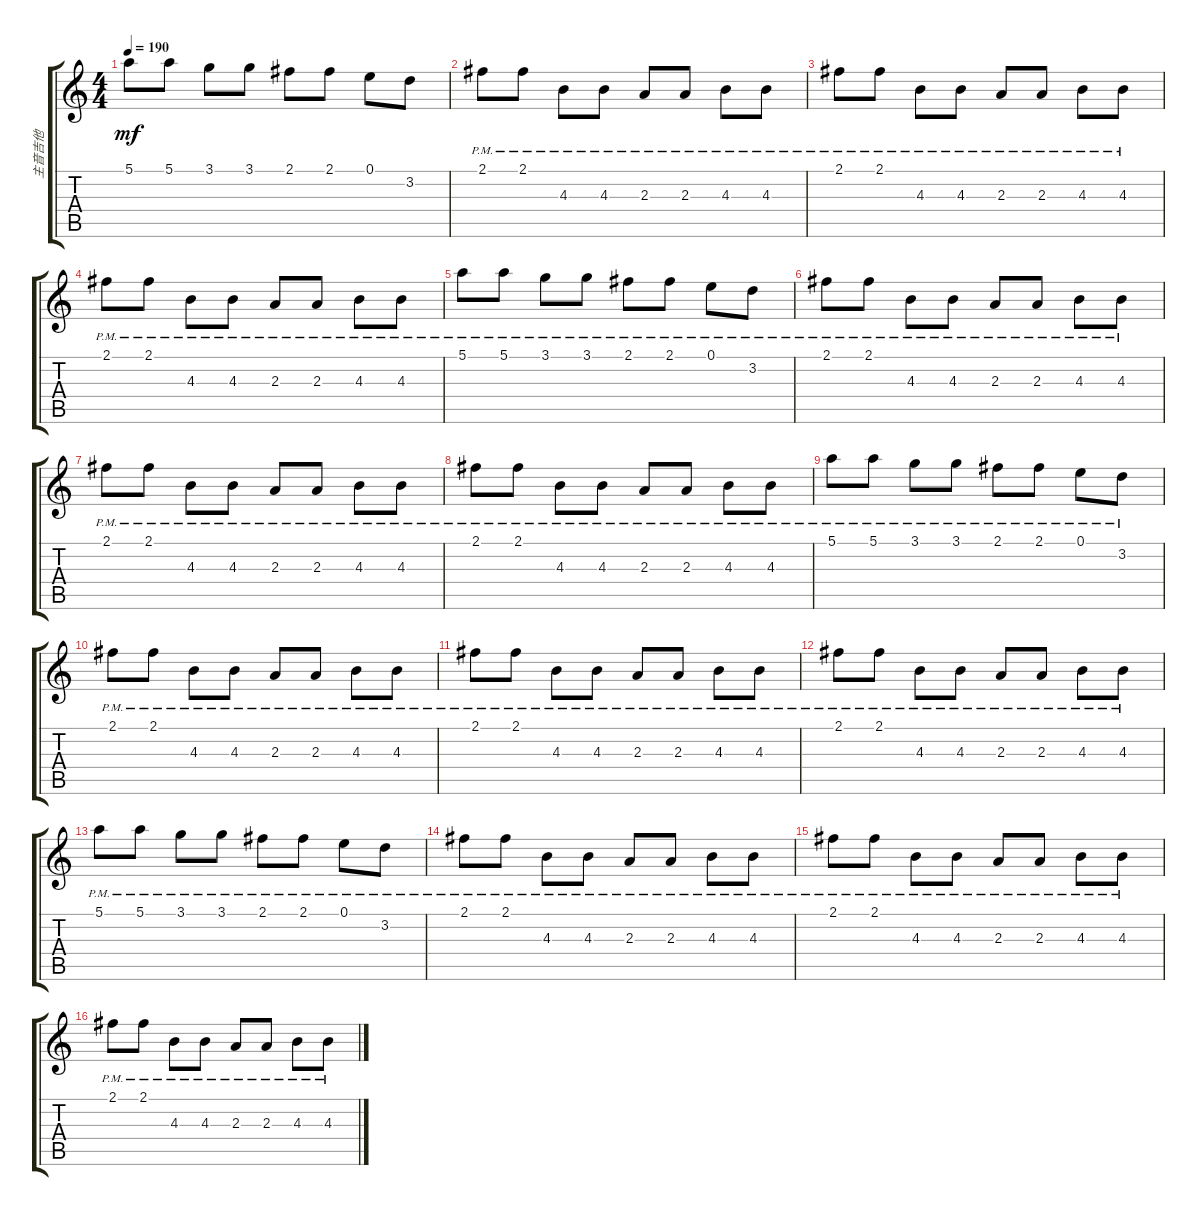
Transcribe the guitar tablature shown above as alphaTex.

\track ("主音吉他" "主音吉他") {instrument overdrivenguitar}
\staff {score tabs}
\tuning (E4 B3 G3 D3 A2 E2) {hide}
\ts (4 4)
\tempo 190
\clef g2
\ks c
5.1.8{dy mf} 5.1.8 3.1.8 3.1.8 2.1.8 2.1.8 0.1.8 3.2.8 |
2.1{pm}.8 2.1{pm}.8 4.3{pm}.8 4.3{pm}.8 2.3{pm}.8 2.3{pm}.8 4.3{pm}.8 4.3{pm}.8 |
2.1{pm}.8 2.1{pm}.8 4.3{pm}.8 4.3{pm}.8 2.3{pm}.8 2.3{pm}.8 4.3{pm}.8 4.3{pm}.8 |
2.1{pm}.8 2.1{pm}.8 4.3{pm}.8 4.3{pm}.8 2.3{pm}.8 2.3{pm}.8 4.3{pm}.8 4.3{pm}.8 |
5.1{pm}.8 5.1{pm}.8 3.1{pm}.8 3.1{pm}.8 2.1{pm}.8 2.1{pm}.8 0.1{pm}.8 3.2{pm}.8 |
2.1{pm}.8 2.1{pm}.8 4.3{pm}.8 4.3{pm}.8 2.3{pm}.8 2.3{pm}.8 4.3{pm}.8 4.3{pm}.8 |
2.1{pm}.8 2.1{pm}.8 4.3{pm}.8 4.3{pm}.8 2.3{pm}.8 2.3{pm}.8 4.3{pm}.8 4.3{pm}.8 |
2.1{pm}.8 2.1{pm}.8 4.3{pm}.8 4.3{pm}.8 2.3{pm}.8 2.3{pm}.8 4.3{pm}.8 4.3{pm}.8 |
5.1{pm}.8 5.1{pm}.8 3.1{pm}.8 3.1{pm}.8 2.1{pm}.8 2.1{pm}.8 0.1{pm}.8 3.2{pm}.8 |
2.1{pm}.8 2.1{pm}.8 4.3{pm}.8 4.3{pm}.8 2.3{pm}.8 2.3{pm}.8 4.3{pm}.8 4.3{pm}.8 |
2.1{pm}.8 2.1{pm}.8 4.3{pm}.8 4.3{pm}.8 2.3{pm}.8 2.3{pm}.8 4.3{pm}.8 4.3{pm}.8 |
2.1{pm}.8 2.1{pm}.8 4.3{pm}.8 4.3{pm}.8 2.3{pm}.8 2.3{pm}.8 4.3{pm}.8 4.3{pm}.8 |
5.1{pm}.8 5.1{pm}.8 3.1{pm}.8 3.1{pm}.8 2.1{pm}.8 2.1{pm}.8 0.1{pm}.8 3.2{pm}.8 |
2.1{pm}.8 2.1{pm}.8 4.3{pm}.8 4.3{pm}.8 2.3{pm}.8 2.3{pm}.8 4.3{pm}.8 4.3{pm}.8 |
2.1{pm}.8 2.1{pm}.8 4.3{pm}.8 4.3{pm}.8 2.3{pm}.8 2.3{pm}.8 4.3{pm}.8 4.3{pm}.8 |
2.1{pm}.8 2.1{pm}.8 4.3{pm}.8 4.3{pm}.8 2.3{pm}.8 2.3{pm}.8 4.3{pm}.8 4.3{pm}.8
